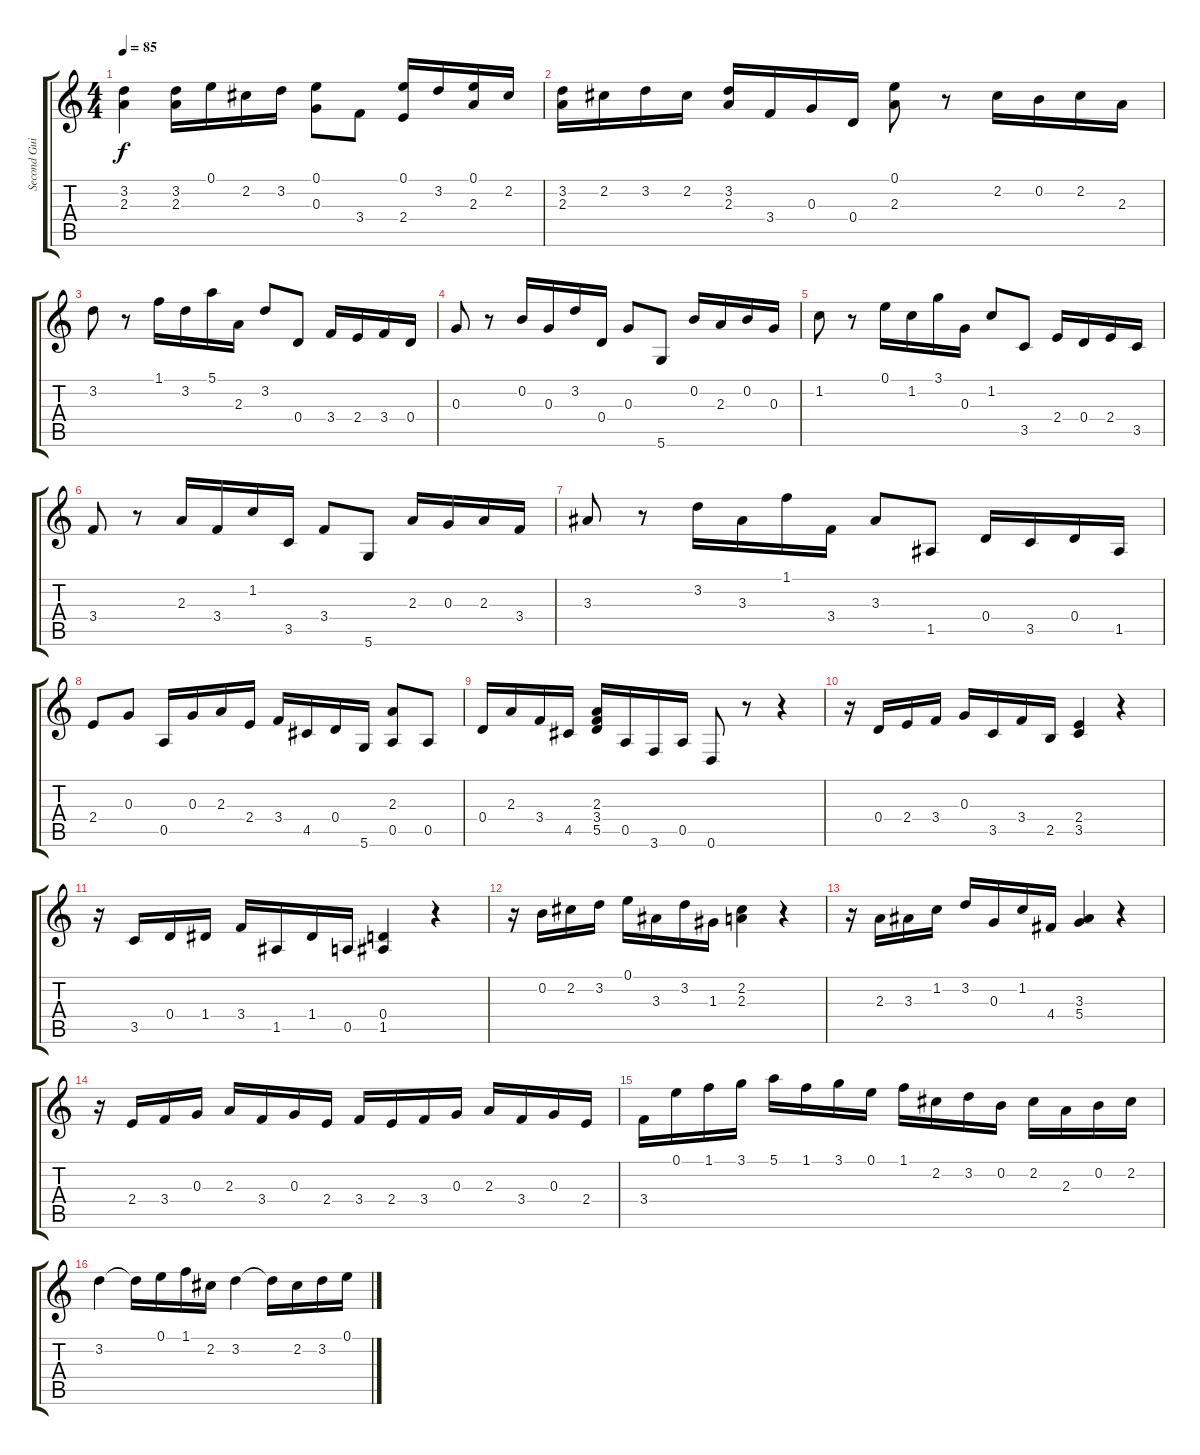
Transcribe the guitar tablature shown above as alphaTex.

\track ("Second Guitar" "Second Gui") {instrument acousticguitarnylon}
\staff {score tabs}
\tuning (E4 B3 G3 D3 A2 D2) {hide}
\ts (4 4)
\tempo 85
\clef g2
\ks c
(3.2 2.3).4{dy f} (3.2 2.3).16 0.1.16 2.2.16 3.2.16 (0.1 0.3).8 3.4.8 (0.1 2.4).16 3.2.16 (0.1 2.3).16 2.2.16 |
(3.2 2.3).16 2.2.16 3.2.16 2.2.16 (3.2 2.3).16 3.4.16 0.3.16 0.4.16 (0.1 2.3).8 r.8 2.2.16 0.2.16 2.2.16 2.3.16 |
3.2.8 r.8 1.1.16 3.2.16 5.1.16 2.3.16 3.2.8 0.4.8 3.4.16 2.4.16 3.4.16 0.4.16 |
0.3.8 r.8 0.2.16 0.3.16 3.2.16 0.4.16 0.3.8 5.6.8 0.2.16 2.3.16 0.2.16 0.3.16 |
1.2.8 r.8 0.1.16 1.2.16 3.1.16 0.3.16 1.2.8 3.5.8 2.4.16 0.4.16 2.4.16 3.5.16 |
3.4.8 r.8 2.3.16 3.4.16 1.2.16 3.5.16 3.4.8 5.6.8 2.3.16 0.3.16 2.3.16 3.4.16 |
3.3.8 r.8 3.2.16 3.3.16 1.1.16 3.4.16 3.3.8 1.5.8 0.4.16 3.5.16 0.4.16 1.5.16 |
2.4.8 0.3.8 0.5.16 0.3.16 2.3.16 2.4.16 3.4.16 4.5.16 0.4.16 5.6.16 (2.3 0.5).8 0.5.8 |
0.4.16 2.3.16 3.4.16 4.5.16 (2.3 3.4 5.5).16 0.5.16 3.6.16 0.5.16 0.6.8 r.8 r.4 |
r.16 0.4.16 2.4.16 3.4.16 0.3.16 3.5.16 3.4.16 2.5.16 (2.4 3.5).4 r.4 |
r.16 3.5.16 0.4.16 1.4.16 3.4.16 1.5.16 1.4.16 0.5.16 (0.4 1.5).4 r.4 |
r.16 0.2.16 2.2.16 3.2.16 0.1.16 3.3.16 3.2.16 1.3.16 (2.2 2.3).4 r.4 |
r.16 2.3.16 3.3.16 1.2.16 3.2.16 0.3.16 1.2.16 4.4.16 (3.3 5.4).4 r.4 |
r.16 2.4.16 3.4.16 0.3.16 2.3.16 3.4.16 0.3.16 2.4.16 3.4.16 2.4.16 3.4.16 0.3.16 2.3.16 3.4.16 0.3.16 2.4.16 |
3.4.16 0.1.16 1.1.16 3.1.16 5.1.16 1.1.16 3.1.16 0.1.16 1.1.16 2.2.16 3.2.16 0.2.16 2.2.16 2.3.16 0.2.16 2.2.16 |
3.2.4 3.2{t}.16 0.1.16 1.1.16 2.2.16 3.2.4 3.2{t}.16 2.2.16 3.2.16 0.1.16
